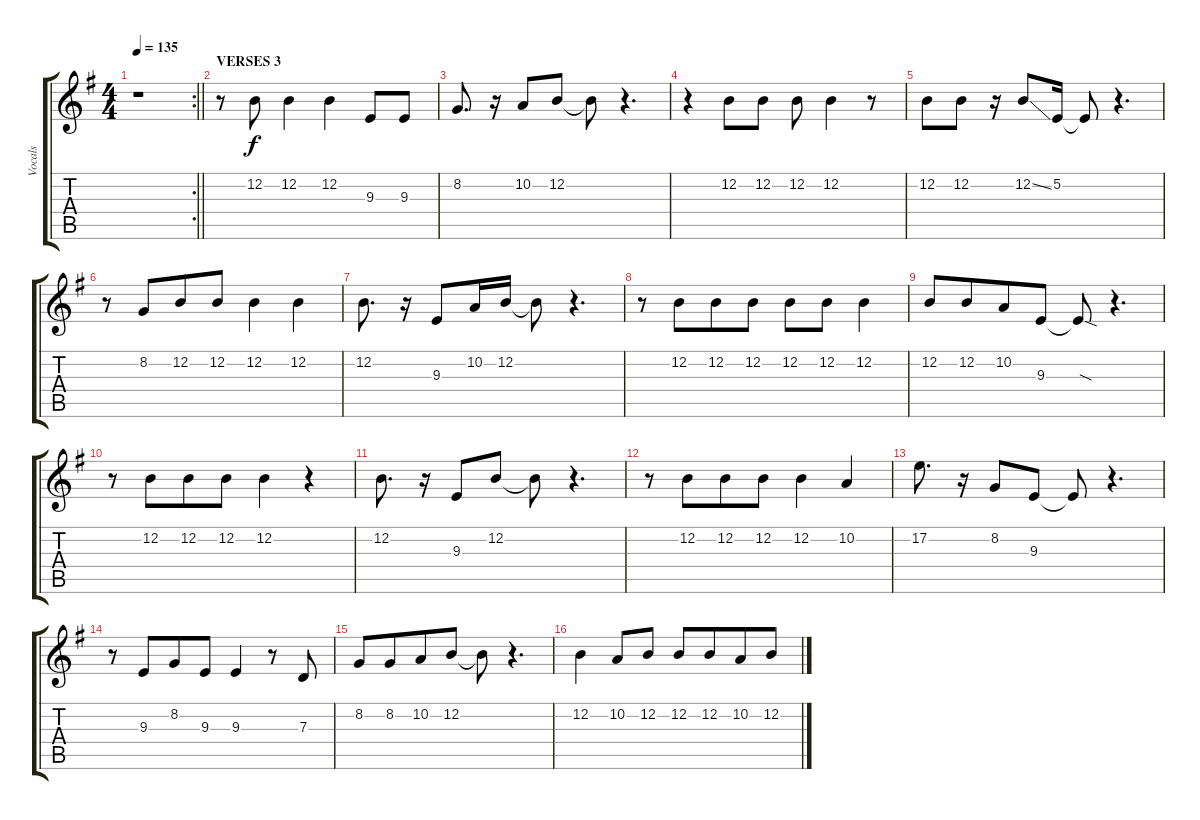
\track ("Vocals" "Vocals") {instrument harmonica}
\staff {score tabs}
\tuning (E4 B3 G3 D3 A2 E2) {hide}
\rc 2
\ts (4 4)
\tempo 135
\clef g2
\barLineRight lightlight
\ks eminor
r.1{dy f} |
\section ("" "VERSES 3")
r.8 12.2.8 12.2.4 12.2.4 9.3.8 9.3.8 |
8.2.8{d} r.16 10.2.8 12.2.8 12.2{t}.8 r.4{d} |
r.4 12.2.8 12.2.8 12.2.8 12.2.4 r.8 |
12.2.8 12.2.8 r.16 12.2{ss}.8 5.2.16 5.2{t}.8 r.4{d} |
r.8 8.2.8{beam merge} 12.2.8 12.2.8 12.2.4 12.2.4 |
12.2.8{d} r.16 9.3.8 10.2.16 12.2.16 12.2{t}.8 r.4{d} |
r.8 12.2.8{beam merge} 12.2.8 12.2.8 12.2.8 12.2.8 12.2.4 |
12.2.8 12.2.8{beam merge} 10.2.8 9.3.8 9.3{sod t}.8 r.4{d} |
r.8 12.2.8{beam merge} 12.2.8 12.2.8 12.2.4 r.4 |
12.2.8{d} r.16 9.3.8 12.2.8 12.2{t}.8 r.4{d} |
r.8 12.2.8{beam merge} 12.2.8 12.2.8 12.2.4 10.2.4 |
17.2.8{d} r.16 8.2.8 9.3.8 9.3{t}.8 r.4{d} |
r.8 9.3.8{beam merge} 8.2.8 9.3.8 9.3.4 r.8 7.3.8 |
8.2.8 8.2.8{beam merge} 10.2.8 12.2.8 12.2{t}.8 r.4{d} |
12.2.4 10.2.8 12.2.8 12.2.8 12.2.8{beam merge} 10.2.8 12.2.8
